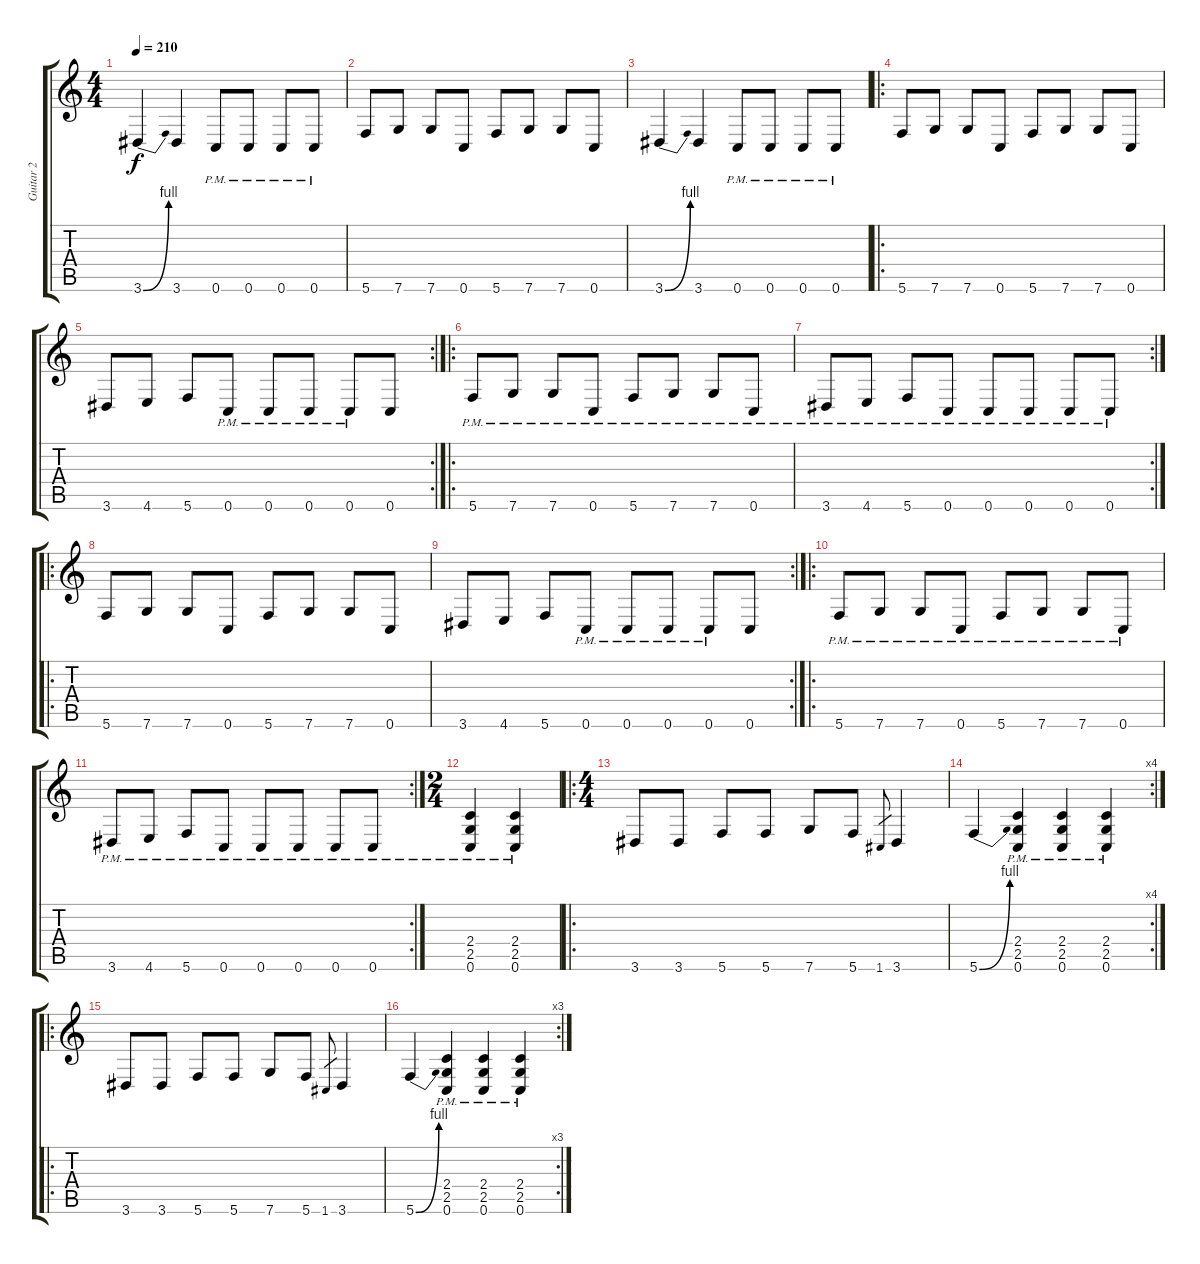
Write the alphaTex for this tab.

\track ("Guitar 2" "Guitar 2") {instrument distortionguitar}
\staff {score tabs}
\tuning (C4 G3 Eb3 Bb2 F2 C2) {hide}
\ts (4 4)
\tempo 210
\clef g2
\ks c
3.6{be (bend 0 0 60 4)}.4{dy f} 3.6.4 0.6{pm}.8 0.6{pm}.8 0.6{pm}.8 0.6{pm}.8 |
5.6.8 7.6.8 7.6.8 0.6.8 5.6.8 7.6.8 7.6.8 0.6.8 |
3.6{be (bend 0 0 60 4)}.4 3.6.4 0.6{pm}.8 0.6{pm}.8 0.6{pm}.8 0.6{pm}.8 |
\ro
5.6.8 7.6.8 7.6.8 0.6.8 5.6.8 7.6.8 7.6.8 0.6.8 |
\rc 2
3.6.8 4.6.8 5.6.8 0.6{pm}.8 0.6{pm}.8 0.6{pm}.8 0.6{pm}.8 0.6.8 |
\ro
5.6{pm}.8 7.6{pm}.8 7.6{pm}.8 0.6{pm}.8 5.6{pm}.8 7.6{pm}.8 7.6{pm}.8 0.6{pm}.8 |
\rc 2
3.6{pm}.8 4.6{pm}.8 5.6{pm}.8 0.6{pm}.8 0.6{pm}.8 0.6{pm}.8 0.6{pm}.8 0.6{pm}.8 |
\ro
5.6.8 7.6.8 7.6.8 0.6.8 5.6.8 7.6.8 7.6.8 0.6.8 |
\rc 2
3.6.8 4.6.8 5.6.8 0.6{pm}.8 0.6{pm}.8 0.6{pm}.8 0.6{pm}.8 0.6.8 |
\ro
5.6{pm}.8 7.6{pm}.8 7.6{pm}.8 0.6{pm}.8 5.6{pm}.8 7.6{pm}.8 7.6{pm}.8 0.6{pm}.8 |
\rc 2
3.6{pm}.8 4.6{pm}.8 5.6{pm}.8 0.6{pm}.8 0.6{pm}.8 0.6{pm}.8 0.6{pm}.8 0.6{pm}.8 |
\ts (2 4)
(2.4{pm} 2.5{pm} 0.6{pm}).4 (2.4{pm} 2.5{pm} 0.6{pm}).4 |
\ro
\ts (4 4)
3.6.8 3.6.8 5.6.8 5.6.8 7.6.8 5.6.8 1.6.8{gr} 3.6.4 |
\rc 4
5.6{be (bend 0 0 60 4)}.4 (2.4{pm} 2.5{pm} 0.6{pm}).4 (2.4{pm} 2.5{pm} 0.6{pm}).4 (2.4{pm} 2.5{pm} 0.6{pm}).4 |
\ro
3.6.8 3.6.8 5.6.8 5.6.8 7.6.8 5.6.8 1.6.8{gr} 3.6.4 |
\rc 3
5.6{be (bend 0 0 60 4)}.4 (2.4{pm} 2.5{pm} 0.6{pm}).4 (2.4{pm} 2.5{pm} 0.6{pm}).4 (2.4{pm} 2.5{pm} 0.6{pm}).4
